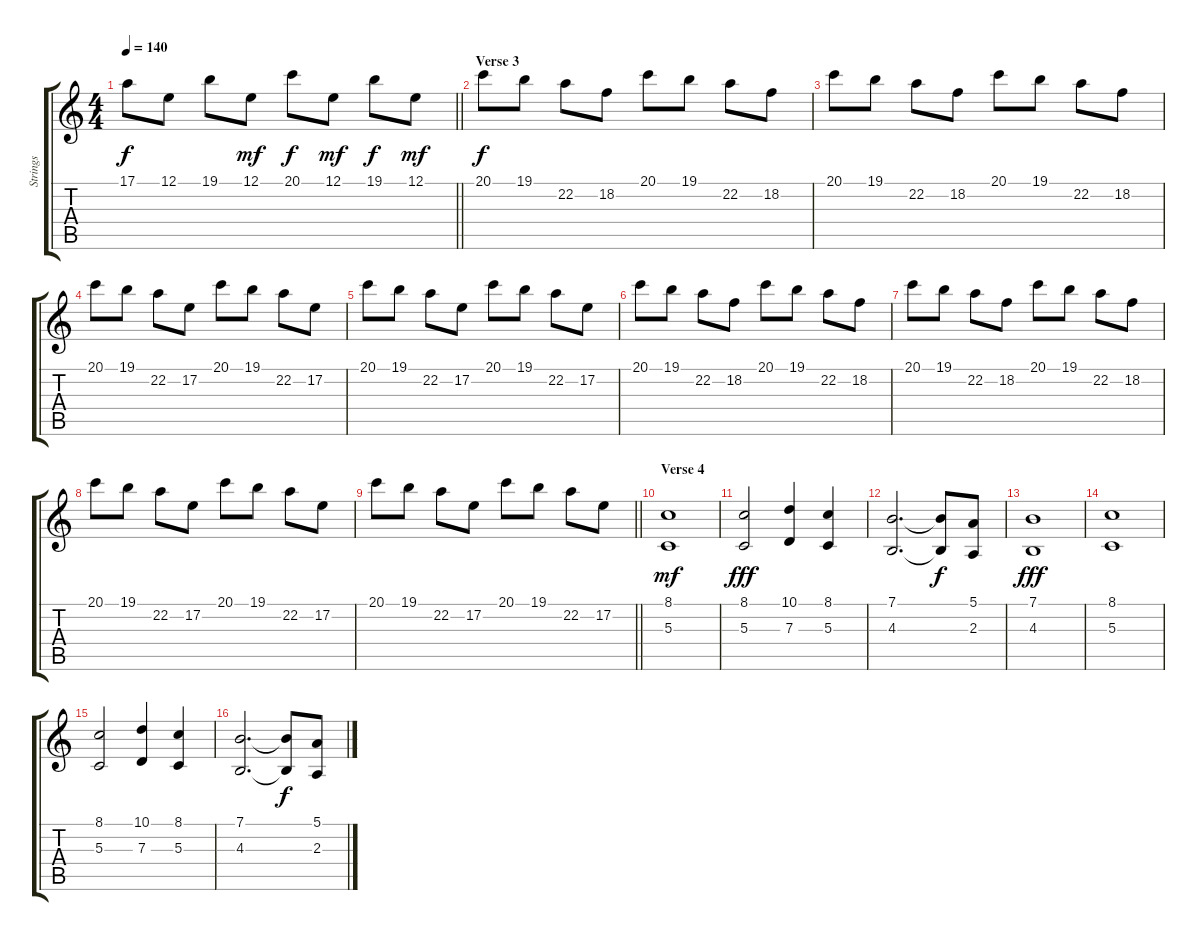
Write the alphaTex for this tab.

\track ("Strings" "Strings") {instrument stringensemble1}
\staff {score tabs}
\tuning (E4 B3 G3 D3 A2 E2) {hide}
\ts (4 4)
\tempo 140
\clef g2
\barLineRight lightlight
\ks c
17.1.8{dy f} 12.1.8 19.1.8 12.1.8{dy mf} 20.1.8{dy f} 12.1.8{dy mf} 19.1.8{dy f} 12.1.8{dy mf} |
\section ("" "Verse 3")
20.1.8{dy f} 19.1.8 22.2.8 18.2.8 20.1.8 19.1.8 22.2.8 18.2.8 |
20.1.8 19.1.8 22.2.8 18.2.8 20.1.8 19.1.8 22.2.8 18.2.8 |
20.1.8 19.1.8 22.2.8 17.2.8 20.1.8 19.1.8 22.2.8 17.2.8 |
20.1.8 19.1.8 22.2.8 17.2.8 20.1.8 19.1.8 22.2.8 17.2.8 |
20.1.8 19.1.8 22.2.8 18.2.8 20.1.8 19.1.8 22.2.8 18.2.8 |
20.1.8 19.1.8 22.2.8 18.2.8 20.1.8 19.1.8 22.2.8 18.2.8 |
20.1.8 19.1.8 22.2.8 17.2.8 20.1.8 19.1.8 22.2.8 17.2.8 |
\barLineRight lightlight
20.1.8 19.1.8 22.2.8 17.2.8 20.1.8 19.1.8 22.2.8 17.2.8 |
\section ("" "Verse 4")
(8.1 5.3).1{dy mf} |
(8.1 5.3).2{dy fff} (10.1 7.3).4 (8.1 5.3).4 |
(7.1 4.3).2{d} (7.1{t} 4.3{t}).8{dy f} (5.1 2.3).8 |
(7.1 4.3).1{dy fff} |
(8.1 5.3).1 |
(8.1 5.3).2 (10.1 7.3).4 (8.1 5.3).4 |
(7.1 4.3).2{d} (7.1{t} 4.3{t}).8{dy f} (5.1 2.3).8
